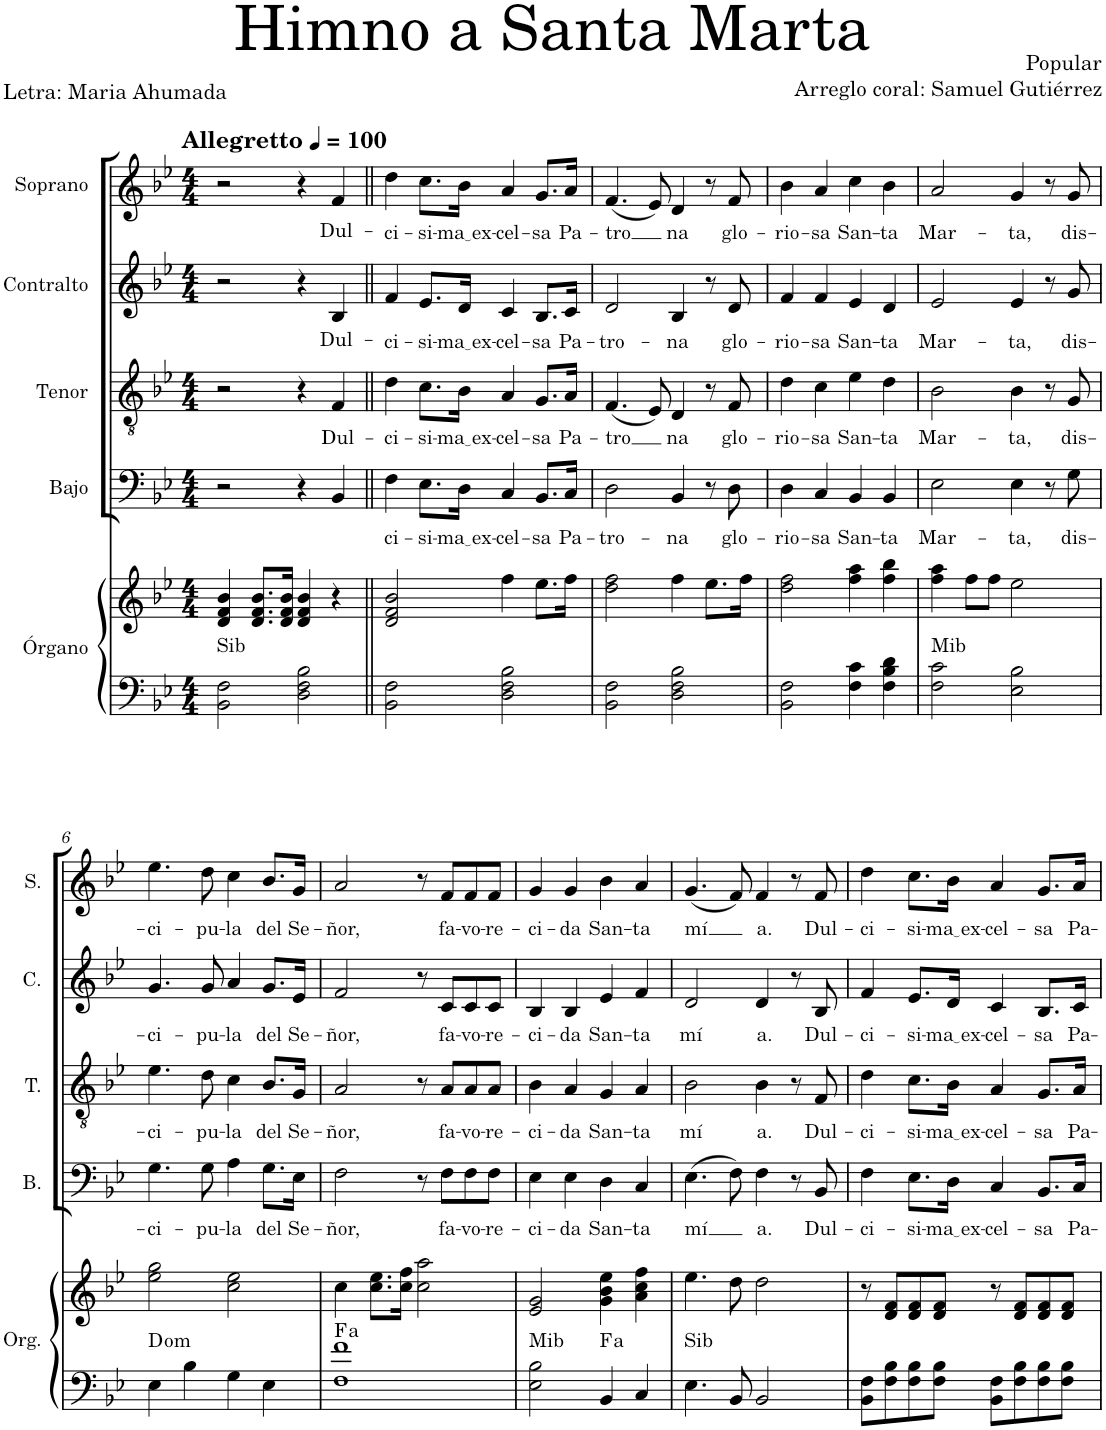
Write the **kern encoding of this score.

**kern	**kern	**harte	**kern	**text	**kern	**text	**kern	**text	**kern	**text
*part5	*part5	*part5	*part4	*part4	*part3	*part3	*part2	*part2	*part1	*part1
*staff6	*staff5	*	*staff4	*staff4	*staff3	*staff3	*staff2	*staff2	*staff1	*staff1
*I"Órgano	*	*	*I"Bajo	*	*I"Tenor	*	*I"Contralto	*	*I"Soprano	*
*	*	*	*I'B.	*	*I'T.	*	*I'C.	*	*I'S.	*
*clefF4	*clefG2	*	*clefF4	*	*clefGv2	*	*clefG2	*	*clefG2	*
*k[b-e-]	*k[b-e-]	*	*k[b-e-]	*	*k[b-e-]	*	*k[b-e-]	*	*k[b-e-]	*
*M4/4	*M4/4	*	*M4/4	*	*M4/4	*	*M4/4	*	*M4/4	*
*MM100	*MM100	*	*MM100	*	*MM100	*	*MM100	*	*MM100	*
=1	=1	=1	=1	=1	=1	=1	=1	=1	=1	=1
!	!	!LO:H:kt=Sib	!	!	!	!	!	!	!LO:TX:a:B:t=Allegretto	!
2BB-\ 2F\	4d/ 4f/ 4b-/	N	2r	.	2r	.	2r	.	2r	.
.	8.d/ 8.f/ 8.b-/L	.	.	.	.	.	.	.	.	.
.	16d/ 16f/ 16b-/Jk	.	.	.	.	.	.	.	.	.
2D\ 2F\ 2B-\	4d/ 4f/ 4b-/	.	4r	.	4r	.	4r	.	4r	.
!	!	!	!	!	!	!LO:LY:b	!	!LO:LY:b	!	!LO:LY:b
.	4r	.	4BB-/	.	4F/	Dul-	4B-/	Dul-	4f/	Dul-
=2||	=2||	=2||	=2||	=2||	=2||	=2||	=2||	=2||	=2||	=2||
!	!	!	!	!LO:LY:b	!	!LO:LY:b	!	!LO:LY:b	!	!LO:LY:b
2BB-\ 2F\	2d/ 2f/ 2b-/	.	4F\	-ci-	4d\	-ci-	4f/	-ci-	4dd\	-ci-
!	!	!	!	!LO:LY:b	!	!LO:LY:b	!	!LO:LY:b	!	!LO:LY:b
.	.	.	8.E-\L	-si-	8.c\L	-si-	8.e-/L	-si-	8.cc\L	-si-
!	!	!	!	!LO:LY:b	!	!LO:LY:b	!	!LO:LY:b	!	!LO:LY:b
.	.	.	16D\Jk	ma ex	16B-\Jk	ma ex	16d/Jk	ma ex	16b-\Jk	ma ex
!	!	!	!	!LO:LY:b	!	!LO:LY:b	!	!LO:LY:b	!	!LO:LY:b
2D\ 2F\ 2B-\	4ff\	.	4C/	-cel-	4A/	-cel-	4c/	-cel-	4a/	-cel-
!	!	!	!	!LO:LY:b	!	!LO:LY:b	!	!LO:LY:b	!	!LO:LY:b
.	8.ee-\L	.	8.BB-/L	-sa	8.G/L	-sa	8.B-/L	-sa	8.g/L	-sa
!	!	!	!	!LO:LY:b	!	!LO:LY:b	!	!LO:LY:b	!	!LO:LY:b
.	16ff\Jk	.	16C/Jk	Pa-	16A/Jk	Pa-	16c/Jk	Pa-	16a/Jk	Pa-
=3	=3	=3	=3	=3	=3	=3	=3	=3	=3	=3
!	!	!	!	!LO:LY:b	!	!LO:LY:b	!	!LO:LY:b	!	!LO:LY:b
2BB-\ 2F\	2dd\ 2ff\	.	2D\	-tro-	(4.F/	-tro	2d/	-tro-	(4.f/	-tro
.	.	.	.	.	8E-/)	.	.	.	8e-/)	.
!	!	!	!	!LO:LY:b	!	!LO:LY:b	!	!LO:LY:b	!	!LO:LY:b
2D\ 2F\ 2B-\	4ff\	.	4BB-/	-na	4D/	na	4B-/	-na	4d/	na
.	8.ee-\L	.	8r	.	8r	.	8r	.	8r	.
!	!	!	!	!LO:LY:b	!	!LO:LY:b	!	!LO:LY:b	!	!LO:LY:b
.	.	.	8D\	glo-	8F/	glo-	8d/	glo-	8f/	glo-
.	16ff\Jk	.	.	.	.	.	.	.	.	.
=4	=4	=4	=4	=4	=4	=4	=4	=4	=4	=4
!	!	!	!	!LO:LY:b	!	!LO:LY:b	!	!LO:LY:b	!	!LO:LY:b
2BB-\ 2F\	2dd\ 2ff\	.	4D\	-rio-	4d\	-rio-	4f/	-rio-	4b-\	-rio-
!	!	!	!	!LO:LY:b	!	!LO:LY:b	!	!LO:LY:b	!	!LO:LY:b
.	.	.	4C/	-sa	4c\	-sa	4f/	-sa	4a/	-sa
!	!	!	!	!LO:LY:b	!	!LO:LY:b	!	!LO:LY:b	!	!LO:LY:b
4F\ 4c\	4ff\ 4aa\	.	4BB-/	San-	4e-\	San-	4e-/	San-	4cc\	San-
!	!	!	!	!LO:LY:b	!	!LO:LY:b	!	!LO:LY:b	!	!LO:LY:b
4F\ 4B-\ 4d\	4ff\ 4bb-\	.	4BB-/	-ta	4d\	-ta	4d/	-ta	4b-\	-ta
=5	=5	=5	=5	=5	=5	=5	=5	=5	=5	=5
!	!	!LO:H:kt=Mib	!	!LO:LY:b	!	!LO:LY:b	!	!LO:LY:b	!	!LO:LY:b
2F\ 2c\	4ff\ 4aa\	N	2E-\	Mar-	2B-\	Mar-	2e-/	Mar-	2a/	Mar-
.	8ff\L	.	.	.	.	.	.	.	.	.
.	8ff\J	.	.	.	.	.	.	.	.	.
!	!	!	!	!LO:LY:b	!	!LO:LY:b	!	!LO:LY:b	!	!LO:LY:b
2E-\ 2B-\	2ee-\	.	4E-\	-ta,	4B-\	-ta,	4e-/	-ta,	4g/	-ta,
.	.	.	8r	.	8r	.	8r	.	8r	.
!	!	!	!	!LO:LY:b	!	!LO:LY:b	!	!LO:LY:b	!	!LO:LY:b
.	.	.	8G\	dis-	8G/	dis-	8g/	dis-	8g/	dis-
!!LO:LB:g=z
=6	=6	=6	=6	=6	=6	=6	=6	=6	=6	=6
!	!	!	!	!LO:LY:b	!	!LO:LY:b	!	!LO:LY:b	!	!LO:LY:b
4E-\	2ee-\ 2gg\	D:dim	4.G\	-ci-	4.e-\	-ci-	4.g/	-ci-	4.ee-\	-ci-
4B-\	.	.	.	.	.	.	.	.	.	.
!	!	!	!	!LO:LY:b	!	!LO:LY:b	!	!LO:LY:b	!	!LO:LY:b
.	.	.	8G\	-pu-	8d\	-pu-	8g/	-pu-	8dd\	-pu-
!	!	!	!	!LO:LY:b	!	!LO:LY:b	!	!LO:LY:b	!	!LO:LY:b
4G\	2cc\ 2ee-\	.	4A\	-la	4c\	-la	4a/	-la	4cc\	-la
!	!	!	!	!LO:LY:b	!	!LO:LY:b	!	!LO:LY:b	!	!LO:LY:b
4E-\	.	.	8.G\L	del	8.B-/L	del	8.g/L	del	8.b-/L	del
!	!	!	!	!LO:LY:b	!	!LO:LY:b	!	!LO:LY:b	!	!LO:LY:b
.	.	.	16E-\Jk	Se-	16G/Jk	Se-	16e-/Jk	Se-	16g/Jk	Se-
=7	=7	=7	=7	=7	=7	=7	=7	=7	=7	=7
!	!	!LO:H:kt=a	!	!LO:LY:b	!	!LO:LY:b	!	!LO:LY:b	!	!LO:LY:b
1F 1f	4cc\	.	2F\	-ñor,	2A/	-ñor,	2f/	-ñor,	2a/	-ñor,
.	8.cc\ 8.ee-\L	.	.	.	.	.	.	.	.	.
.	16cc\ 16ff\Jk	.	.	.	.	.	.	.	.	.
.	2cc\ 2aa\	.	8r	.	8r	.	8r	.	8r	.
!	!	!	!	!LO:LY:b	!	!LO:LY:b	!	!LO:LY:b	!	!LO:LY:b
.	.	.	8F\L	fa-	8A/L	fa-	8c/L	fa-	8f/L	fa-
!	!	!	!	!LO:LY:b	!	!LO:LY:b	!	!LO:LY:b	!	!LO:LY:b
.	.	.	8F\	-vo-	8A/	-vo-	8c/	-vo-	8f/	-vo-
!	!	!	!	!LO:LY:b	!	!LO:LY:b	!	!LO:LY:b	!	!LO:LY:b
.	.	.	8F\J	-re-	8A/J	-re-	8c/J	-re-	8f/J	-re-
=8	=8	=8	=8	=8	=8	=8	=8	=8	=8	=8
!	!	!LO:H:kt=Mib	!	!LO:LY:b	!	!LO:LY:b	!	!LO:LY:b	!	!LO:LY:b
2E-\ 2B-\	2e-/ 2g/	N	4E-\	-ci-	4B-\	-ci-	4B-/	-ci-	4g/	-ci-
!	!	!	!	!LO:LY:b	!	!LO:LY:b	!	!LO:LY:b	!	!LO:LY:b
.	.	.	4E-\	-da	4A/	-da	4B-/	-da	4g/	-da
!	!	!LO:H:kt=a	!	!LO:LY:b	!	!LO:LY:b	!	!LO:LY:b	!	!LO:LY:b
4BB-/	4g\ 4b-\ 4ee-\	.	4D\	San-	4G/	San-	4e-/	San-	4b-\	San-
!	!	!	!	!LO:LY:b	!	!LO:LY:b	!	!LO:LY:b	!	!LO:LY:b
4C/	4a\ 4cc\ 4ff\	.	4C/	-ta	4A/	-ta	4f/	-ta	4a/	-ta
=9	=9	=9	=9	=9	=9	=9	=9	=9	=9	=9
!	!	!LO:H:kt=Sib	!	!LO:LY:b	!	!LO:LY:b	!	!LO:LY:b	!	!LO:LY:b
4.E-\	4.ee-\	N	(4.E-\	mí	2B-\	mí	2d/	mí	(4.g/	mí
8BB-/	8dd\	.	8F\)	.	.	.	.	.	8f/)	.
!	!	!	!	!LO:LY:b	!	!LO:LY:b	!	!LO:LY:b	!	!LO:LY:b
2BB-/	2dd\	.	4F\	a.	4B-\	a.	4d/	a.	4f/	a.
.	.	.	8r	.	8r	.	8r	.	8r	.
!	!	!	!	!LO:LY:b	!	!LO:LY:b	!	!LO:LY:b	!	!LO:LY:b
.	.	.	8BB-/	Dul-	8F/	Dul-	8B-/	Dul-	8f/	Dul-
=10	=10	=10	=10	=10	=10	=10	=10	=10	=10	=10
!	!	!	!	!LO:LY:b	!	!LO:LY:b	!	!LO:LY:b	!	!LO:LY:b
8BB-\ 8F\L	8r	.	4F\	-ci-	4d\	-ci-	4f/	-ci-	4dd\	-ci-
8F\ 8B-\	8d/ 8f/L	.	.	.	.	.	.	.	.	.
!	!	!	!	!LO:LY:b	!	!LO:LY:b	!	!LO:LY:b	!	!LO:LY:b
8F\ 8B-\	8d/ 8f/	.	8.E-\L	-si-	8.c\L	-si-	8.e-/L	-si-	8.cc\L	-si-
8F\ 8B-\J	8d/ 8f/J	.	.	.	.	.	.	.	.	.
!	!	!	!	!LO:LY:b	!	!LO:LY:b	!	!LO:LY:b	!	!LO:LY:b
.	.	.	16D\Jk	ma ex	16B-\Jk	ma ex	16d/Jk	ma ex	16b-\Jk	ma ex
!	!	!	!	!LO:LY:b	!	!LO:LY:b	!	!LO:LY:b	!	!LO:LY:b
8BB-\ 8F\L	8r	.	4C/	-cel-	4A/	-cel-	4c/	-cel-	4a/	-cel-
8F\ 8B-\	8d/ 8f/L	.	.	.	.	.	.	.	.	.
!	!	!	!	!LO:LY:b	!	!LO:LY:b	!	!LO:LY:b	!	!LO:LY:b
8F\ 8B-\	8d/ 8f/	.	8.BB-/L	-sa	8.G/L	-sa	8.B-/L	-sa	8.g/L	-sa
8F\ 8B-\J	8d/ 8f/J	.	.	.	.	.	.	.	.	.
!	!	!	!	!LO:LY:b	!	!LO:LY:b	!	!LO:LY:b	!	!LO:LY:b
.	.	.	16C/Jk	Pa-	16A/Jk	Pa-	16c/Jk	Pa-	16a/Jk	Pa-
=	=	=	=	=	=	=	=	=	=	=
*-	*-	*-	*-	*-	*-	*-	*-	*-	*-	*-
